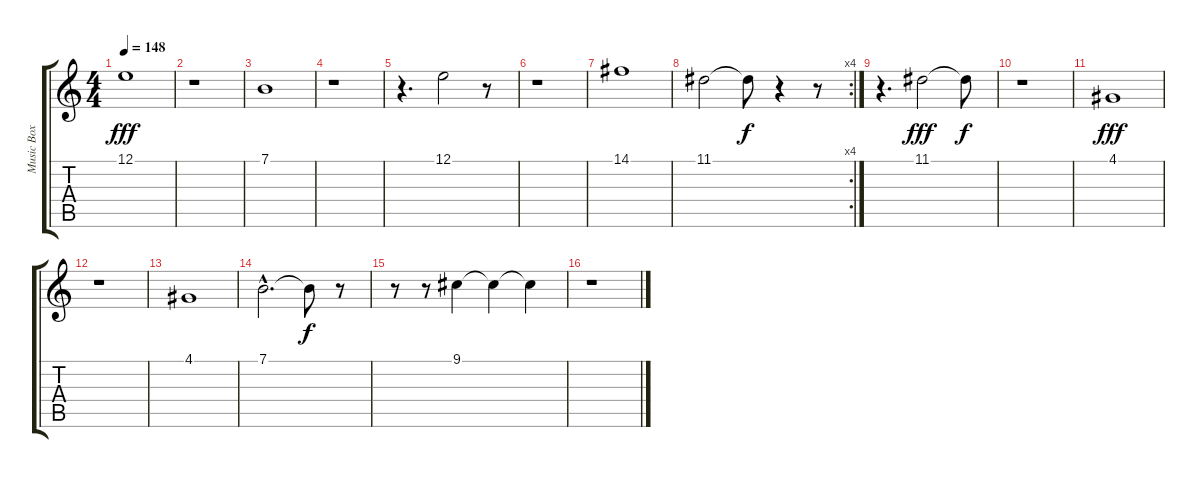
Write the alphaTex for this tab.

\track ("Music Box" "Music Box") {instrument musicbox}
\staff {score tabs}
\tuning (E4 B3 G3 D3 A2 E2) {hide}
\ts (4 4)
\tempo 148
\clef g2
\ks c
12.1.1{dy fff} |
r.1 |
7.1.1 |
r.1 |
r.4{d} 12.1.2 r.8 |
r.1 |
14.1.1 |
\rc 4
11.1.2 11.1{t}.8{dy f} r.4 r.8 |
r.4{d volume 12} 11.1.2{dy fff} 11.1{t}.8{dy f} |
r.1 |
4.1.1{dy fff volume 8} |
r.1 |
4.1.1{volume 3} |
7.1{hac}.2{d volume 1} 7.1{t}.8{dy f} r.8 |
r.8 r.8 9.1.4 9.1{t}.4 9.1{t}.4 |
r.1
